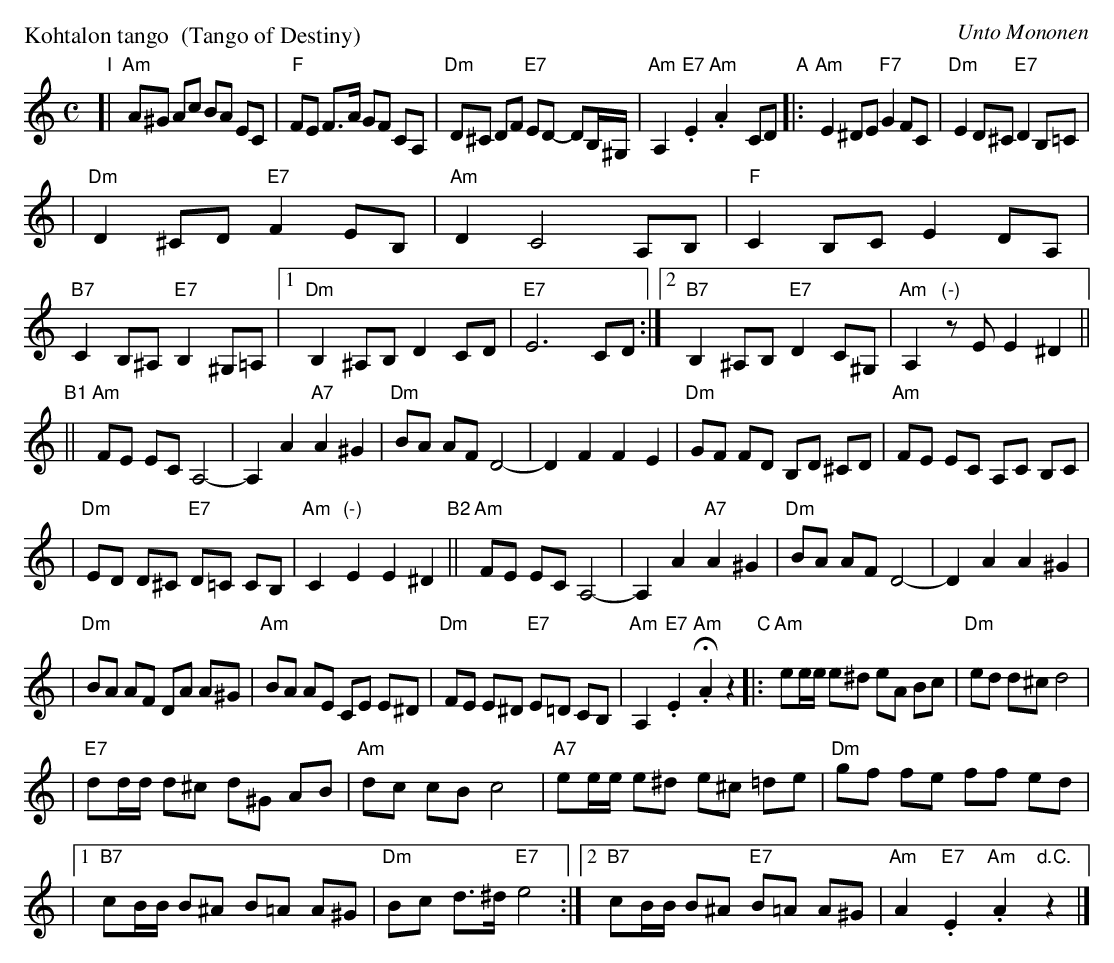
X:1
P: Kohtalon tango  (Tango of Destiny)
C: Unto Mononen
M: C
L: 1/8
K: Am
"I"\
[| "Am"A^G Ac BA EC | "F"FE F>A GF CA, \
| "Dm"D^C DF "E7"ED- DB,/^G,/ | "Am"A,2 "E7".E2 "Am".A2 yCD \
"A"\
|: "Am"E2 ^DE "F7"G2 FC | "Dm"E2 D^C "E7"D2 B,=C |
| "Dm"D2 ^CD "E7"F2 EB, | "Am"D2 C4 A,B, \
| "F"C2 B,C E2 DA, | "B7"C2 B,^A, "E7"B,2 ^G,=A, \
|1 "Dm"B,2 ^A,B, D2 CD | "E7"E6 CD \
:|2 "B7"B,2 ^A,B, "E7"D2 C^G, | "Am"A,2 "(-)"zE E2 ^D2 ||
"B1"\
|| "Am"FE EC A,4- | A,2 A2 "A7"A2 ^G2 \
| "Dm"BA AF D4- | D2 F2 F2 E2 \
| "Dm"GF FD B,D ^CD | "Am"FE EC A,C B,C |
| "Dm"ED D^C "E7"D=C CB, | "Am"C2 "(-)"E2 E2 ^D2 \
"B2"\
|| "Am"FE EC A,4- | A,2 A2 "A7"A2 ^G2 \
| "Dm"BA AF D4- | D2 A2 A2 ^G2 |
| "Dm"BA AF DA A^G | "Am"BA AE CE E^D \
| "Dm"FE E^D "E7"E=D CB, | "Am"A,2 "E7".E2 "Am"H.A2 z2 \
"C"\
|: "Am"ee/e/ e^d eA Bc | "Dm"ed d^c d4 |
| "E7"dd/d/ d^c d^G AB | "Am"dc cB c4 \
| "A7"ee/e/ e^d e^c =de | "Dm"gf fe ff ed |
|1 "B7"cB/B/ B^A B=A A^G | "Dm"Bc d>^d "E7"e4 \
:|2 "B7"cB/B/ B^A "E7"B=A A^G | "Am"A2 "E7".E2 "Am".A2 "d.C."z2 |]
